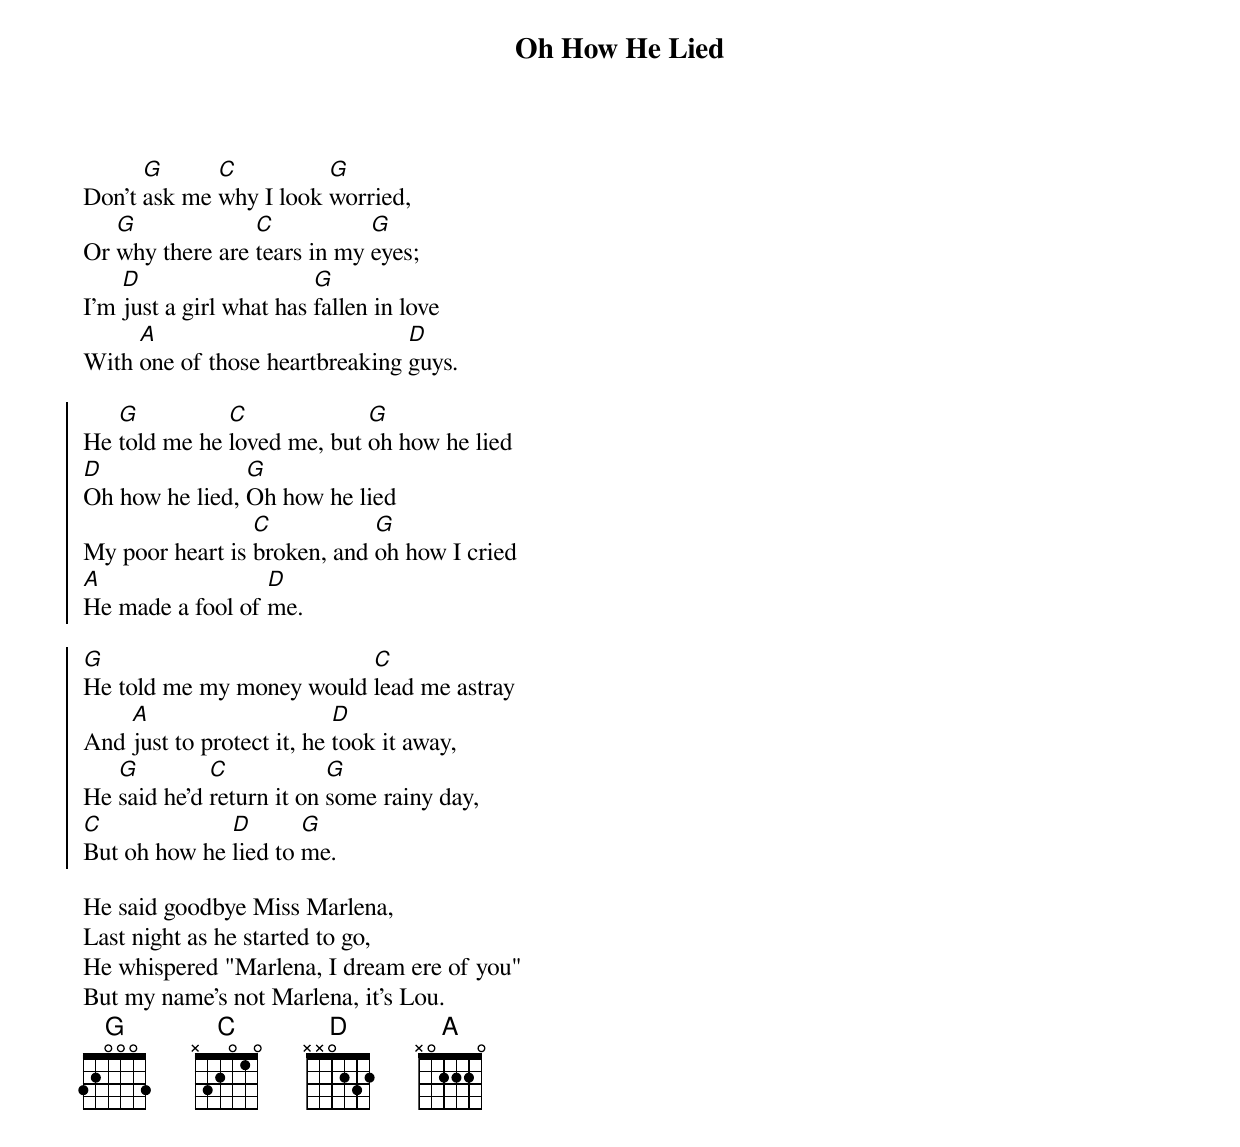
{t:Oh How He Lied}

Don't [G]ask me [C]why I look [G]worried,
Or [G]why there are [C]tears in my [G]eyes;
I'm [D]just a girl what has [G]fallen in love
With [A]one of those heartbreaking [D]guys.

{soc}
He [G]told me he [C]loved me, but [G]oh how he lied
[D]Oh how he lied, [G]Oh how he lied
My poor heart is [C]broken, and [G]oh how I cried
[A]He made a fool of [D]me.

[G]He told me my money would [C]lead me astray
And [A]just to protect it, he [D]took it away,
He [G]said he'd [C]return it on [G]some rainy day,
[C]But oh how he [D]lied to [G]me.
{eoc}

He said goodbye Miss Marlena,
Last night as he started to go,
He whispered "Marlena, I dream ere of you"
But my name's not Marlena, it's Lou.
